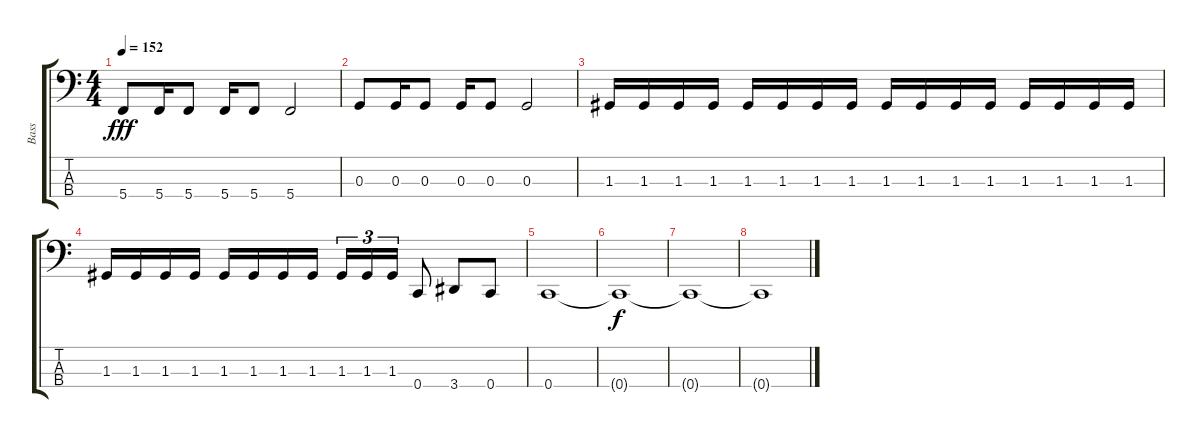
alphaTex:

\track ("Bass" "Bass") {instrument electricbassfinger}
\staff {score tabs}
\tuning (F2 C2 G1 C1) {hide}
\ts (4 4)
\tempo 152
\clef f4
\ks c
5.4.8{dy fff} 5.4.16 5.4.8 5.4.16 5.4.8 5.4.2 |
0.3.8 0.3.16 0.3.8 0.3.16 0.3.8 0.3.2 |
1.3.16 1.3.16 1.3.16 1.3.16 1.3.16 1.3.16 1.3.16 1.3.16 1.3.16 1.3.16 1.3.16 1.3.16 1.3.16 1.3.16 1.3.16 1.3.16 |
1.3.16 1.3.16 1.3.16 1.3.16 1.3.16 1.3.16 1.3.16 1.3.16 1.3.16{tu (3 2)} 1.3.16{tu (3 2)} 1.3.16{tu (3 2)} 0.4.8 3.4.8 0.4.8 |
0.4.1 |
0.4{t}.1{dy f} |
0.4{t}.1 |
0.4{t}.1
